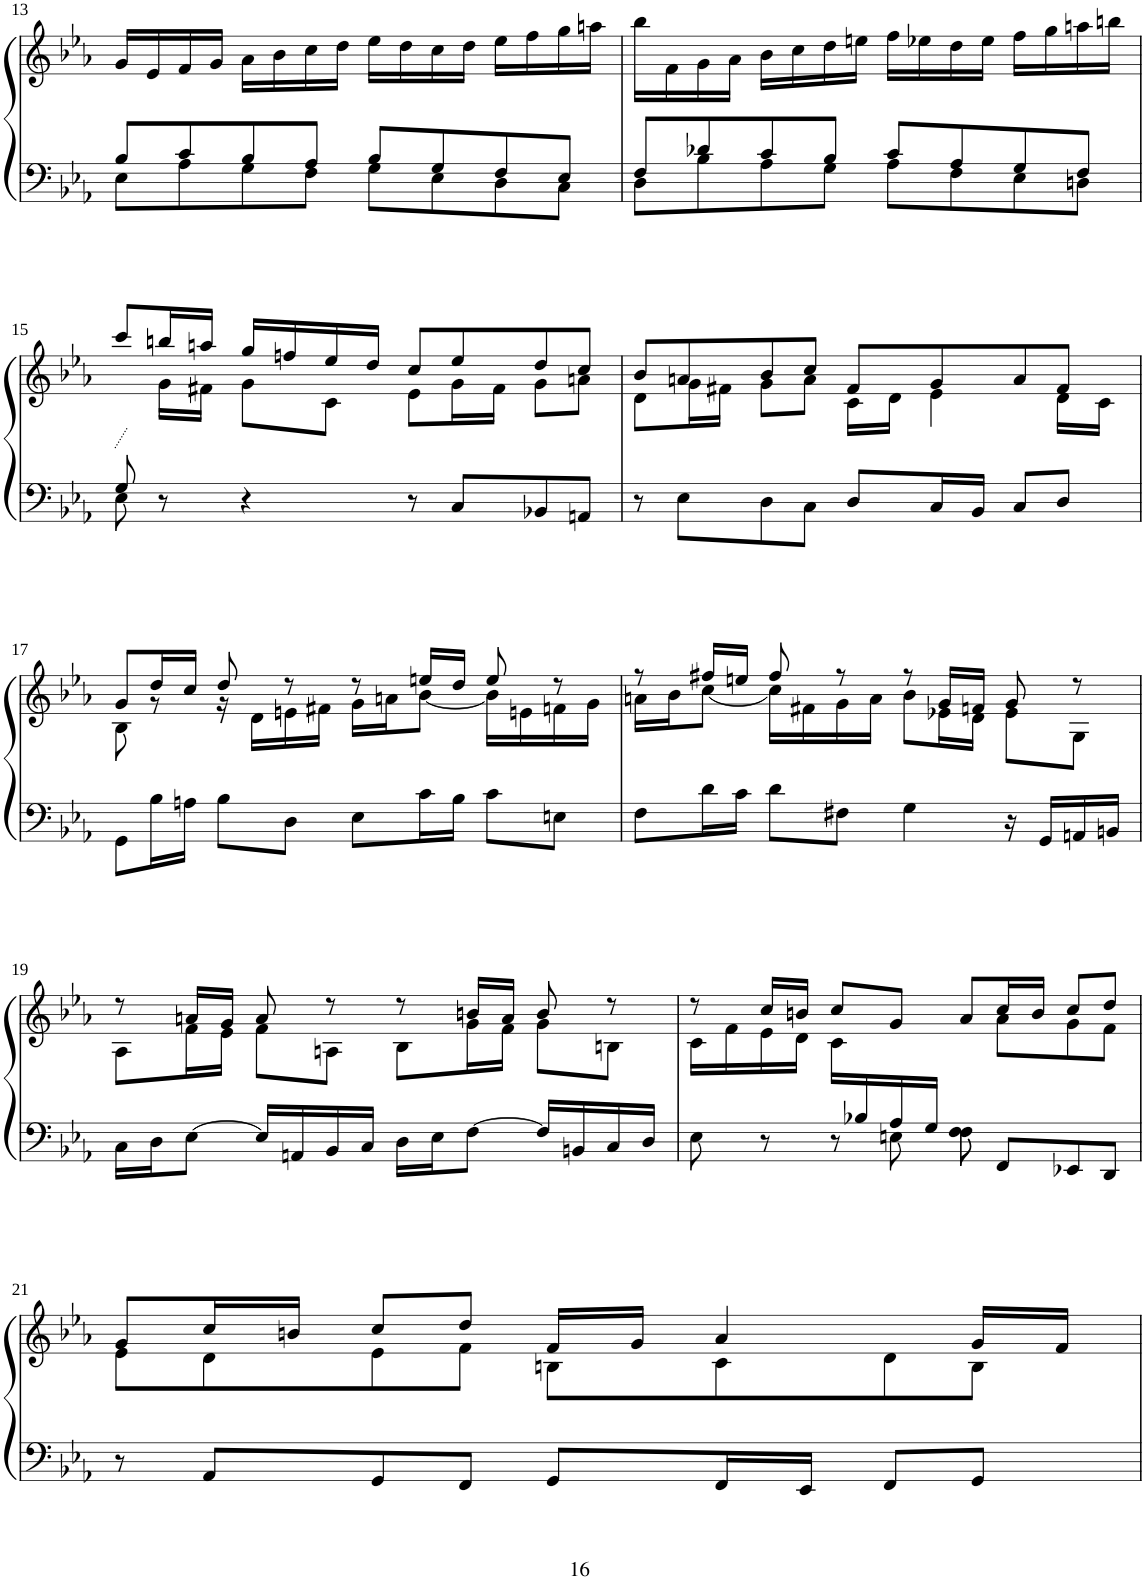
**kern	**kern
*part1	*part1
*staff2	*staff1
*I"Piano	*
*I'Pno	*
!!LO:PB:g=z
*clefF4	*clefG2
*k[b-e-a-]	*k[b-e-a-]
*M4/4	*M4/4
*met(c)	*met(c)
=13	=13
*^	*
8B-/L	8E-\L	16g/LL
.	.	16e-/
8c/	8A-\	16f/
.	.	16g/JJ
8B-/	8G\	16a-\LL
.	.	16b-\
8A-/J	8F\J	16cc\
.	.	16dd\JJ
8B-/L	8G\L	16ee-\LL
.	.	16dd\
8G/	8E-\	16cc\
.	.	16dd\JJ
8F/	8D\	16ee-\LL
.	.	16ff\
8E-/J	8C\J	16gg\
.	.	16aan\JJ
=14	=14	=14
8F/L	8D\L	16bb-\LL
.	.	16f\
8d-X/	8B-\	16g\
.	.	16a-\JJ
8c/	8A-\	16b-\LL
.	.	16cc\
8B-/J	8G\J	16dd\
.	.	16een\JJ
8c/L	8A-\L	16ff\LL
.	.	16ee-X\
8A-/	8F\	16dd\
.	.	16ee-\JJ
8G/	8E-\	16ff\LL
.	.	16gg\
8F/J	8Dn\J	16aan\
.	.	16bbn\JJ
!!LO:LB:g=z
=15	=15	=15
*	*	*^
8G/	8E-\	8ccc/L	8ryy
8r	8ryy	16bbn/L	16g\LL
.	.	16aan/JJ	16f#X\JJ
4r	4ryy	16gg/LL	8g\L
.	.	16ffn/	.
.	.	16ee-/	8c\J
.	.	16dd/JJ	.
8r	2ryy	8cc/L	8e-\L
8C/L	.	8ee-/	16g\L
.	.	.	16f#\JJ
8BB-X/	.	8dd/	8g\L
8AAn/J	.	8cc/J	8an\J
*v	*v	*	*
=16	=16	=16
8r	8b-/L	8d\L
8E-\L	8an/	16g\L
.	.	16f#X\JJ
8D\	8b-/	8g\L
8C\J	8cc/J	8a\J
8D/L	8f#/L	16c\LL
.	.	16d\JJ
16C/L	8g/	4e-\
16BB-/JJ	.	.
8C/L	8a/	.
8D/J	8f#/J	16d\LL
.	.	16c\JJ
!!LO:LB:g=z	!!
=17	=17	=17
8GG\L	8g/L	8B-\
16B-\L	16dd/L	8r
16An\JJ	16cc/JJ	.
8B-\L	8dd/	16r
.	.	16d\LL
8D\J	8r	16en\
.	.	16f#X\JJ
8E-\L	8r	16g\LL
.	.	16an\J
16c\L	16een/LL	[8b-\J
16B-\JJ	16dd/JJ	.
8c\L	8ee/	16b-\LL]
.	.	16en\
8En\J	8r	16fn\
.	.	16g\JJ
=18	=18	=18
8F\L	8r	16an\LL
.	.	16b-\J
16d\L	16ff#X/LL	[8cc\J
16c\JJ	16een/JJ	.
8d\L	8ff#/	16cc\LL]
.	.	16f#X\
8F#X\J	8r	16g\
.	.	16a\JJ
4G\	8r	8b-\L
.	16g/LL	16e-X\L
.	16fn/JJ	16d\JJ
16r	8g/	8e-\L
16GG/LL	.	.
16AAn/	8r	8G\J
16BBn/JJ	.	.
!!LO:LB:g=z	!!
=19	=19	=19
16C\LL	8r	8A-\L
16D\J	.	.
[8E-\J	16an/LL	16f\L
.	16g/JJ	16e-\JJ
16E-/LL]	8a/	8f\L
16AAn/	.	.
16BB-/	8r	8An\J
16C/JJ	.	.
16D\LL	8r	8B-\L
16E-\J	.	.
[8F\J	16bn/LL	16g\L
.	16a/JJ	16f\JJ
16F/LL]	8b/	8g\L
16BBn/	.	.
16C/	8r	8Bn\J
16D/JJ	.	.
=20	=20	=20
*^	*	*
16ryy	8E-\	8r	16c\LL
.	.	.	16f\
.	8r	16cc/LL	16e-\
.	.	16bn/JJ	16d\JJ
.	8r	8cc/L	16c\LL
16B-X/	.	.	16ryy
*	*	*v	*v
16A-/	8En\	8g/J
16G/JJ	.	.
8F\	8F\	8a-/L
*	*	*^
4.ryy	8FF/L	16cc/L	8a-\L
.	.	16b/JJ	.
.	8EE-X/	8cc/L	8g\
.	8DD/J	8dd/J	8f\J
*v	*v	*	*
!!LO:LB:g=z	!!
=21	=21	=21
8r	8g/L	8e-\L
8AA-/L	16cc/L	8d\
.	16bn/JJ	.
8GG/	8cc/L	8e-\
8FF/J	8dd/J	8f\J
8GG/L	16f/LL	8Bn\L
.	16g/JJ	.
16FF/L	4a-/	8c\
16EE-/JJ	.	.
8FF/L	.	8d\
8GG/J	16g/LL	8B\J
.	16f/JJ	.
*	*v	*v
=	=
*-	*-
